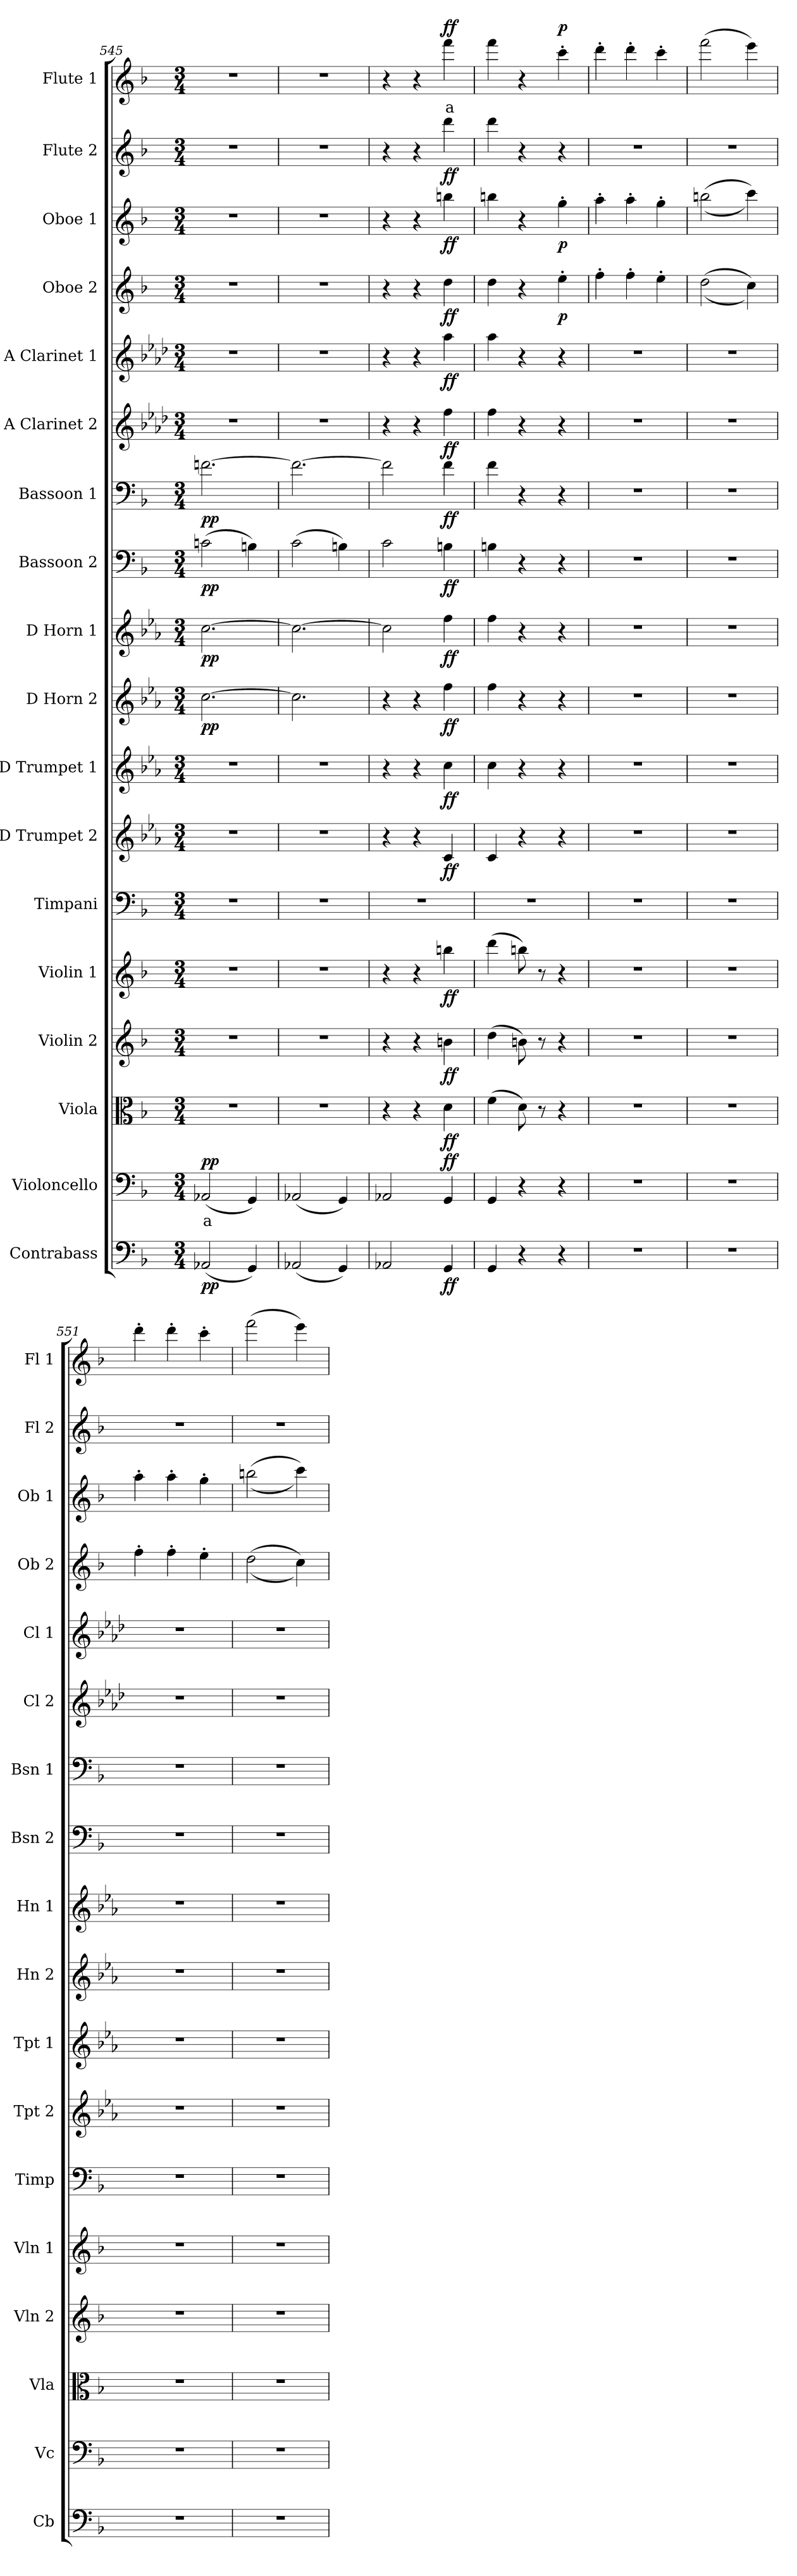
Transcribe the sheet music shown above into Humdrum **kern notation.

**kern	**dynam	**kern	**text	**dynam	**kern	**dynam	**kern	**dynam	**kern	**dynam	**kern	**kern	**dynam	**kern	**dynam	**kern	**dynam	**kern	**dynam	**kern	**dynam	**kern	**dynam	**kern	**dynam	**kern	**dynam	**kern	**dynam	**kern	**dynam	**kern	**dynam	**kern	**text	**dynam
*part18	*part18	*part17	*part17	*part17	*part16	*part16	*part15	*part15	*part14	*part14	*part13	*part12	*part12	*part11	*part11	*part10	*part10	*part9	*part9	*part8	*part8	*part7	*part7	*part6	*part6	*part5	*part5	*part4	*part4	*part3	*part3	*part2	*part2	*part1	*part1	*part1
*staff18	*staff18	*staff17	*staff17	*staff17	*staff16	*staff16	*staff15	*staff15	*staff14	*staff14	*staff13	*staff12	*staff12	*staff11	*staff11	*staff10	*staff10	*staff9	*staff9	*staff8	*staff8	*staff7	*staff7	*staff6	*staff6	*staff5	*staff5	*staff4	*staff4	*staff3	*staff3	*staff2	*staff2	*staff1	*staff1	*staff1
*I"Contrabass	*	*I"Violoncello	*	*	*I"Viola	*	*I"Violin 2	*	*I"Violin 1	*	*I"Timpani	*I"D Trumpet 2	*	*I"D Trumpet 1	*	*I"D Horn 2	*	*I"D Horn 1	*	*I"Bassoon 2	*	*I"Bassoon 1	*	*I"A Clarinet 2	*	*I"A Clarinet 1	*	*I"Oboe 2	*	*I"Oboe 1	*	*I"Flute 2	*	*I"Flute 1	*	*
*I'Cb	*	*I'Vc	*	*	*I'Vla	*	*I'Vln 2	*	*I'Vln 1	*	*I'Timp	*I'Tpt 2	*	*I'Tpt 1	*	*I'Hn 2	*	*I'Hn 1	*	*I'Bsn 2	*	*I'Bsn 1	*	*I'Cl 2	*	*I'Cl 1	*	*I'Ob 2	*	*I'Ob 1	*	*I'Fl 2	*	*I'Fl 1	*	*
*clefF4	*	*clefF4	*	*	*clefC3	*	*clefG2	*	*clefG2	*	*clefF4	*clefG2	*	*clefG2	*	*clefG2	*	*clefG2	*	*clefF4	*	*clefF4	*	*clefG2	*	*clefG2	*	*clefG2	*	*clefG2	*	*clefG2	*	*clefG2	*	*
*ITrd7c12	*	*	*	*	*	*	*	*	*	*	*	*ITrd-1c-2	*	*ITrd-1c-2	*	*ITrd6c10	*	*ITrd6c10	*	*	*	*	*	*ITrd2c3	*	*ITrd2c3	*	*	*	*	*	*	*	*	*	*
*k[b-]	*	*k[b-]	*	*	*k[b-]	*	*k[b-]	*	*k[b-]	*	*k[b-]	*k[b-]	*	*k[b-]	*	*k[b-]	*	*k[b-]	*	*k[b-]	*	*k[b-]	*	*k[b-]	*	*k[b-]	*	*k[b-]	*	*k[b-]	*	*k[b-]	*	*k[b-]	*	*
*M3/4	*	*M3/4	*	*	*M3/4	*	*M3/4	*	*M3/4	*	*M3/4	*M3/4	*	*M3/4	*	*M3/4	*	*M3/4	*	*M3/4	*	*M3/4	*	*M3/4	*	*M3/4	*	*M3/4	*	*M3/4	*	*M3/4	*	*M3/4	*	*
=545	=545	=545	=545	=545	=545	=545	=545	=545	=545	=545	=545	=545	=545	=545	=545	=545	=545	=545	=545	=545	=545	=545	=545	=545	=545	=545	=545	=545	=545	=545	=545	=545	=545	=545	=545	=545
!	!LO:DY:b	!	!LO:LY:b:color=#FF0000	!LO:DY:b	!	!	!	!	!	!	!	!	!	!	!	!	!LO:DY:b	!	!LO:DY:b	!	!LO:DY:b	!	!LO:DY:b	!	!	!	!	!	!	!	!	!	!	!	!	!
(2AAA-X/	pp	(2AA-X/	a	pp	2.r	.	2.r	.	2.r	.	2.r	2.r	.	2.r	.	[2.d\	pp	[2.d\	pp	(2cn\	pp	[2.fn\	pp	2.r	.	2.r	.	2.r	.	2.r	.	2.r	.	2.r	.	.
4GGG/)	.	4GG/)	.	.	.	.	.	.	.	.	.	.	.	.	.	.	.	.	.	4Bn\)	.	.	.	.	.	.	.	.	.	.	.	.	.	.	.	.
=546	=546	=546	=546	=546	=546	=546	=546	=546	=546	=546	=546	=546	=546	=546	=546	=546	=546	=546	=546	=546	=546	=546	=546	=546	=546	=546	=546	=546	=546	=546	=546	=546	=546	=546	=546	=546
(2AAA-X/	.	(2AA-X/	.	.	2.r	.	2.r	.	2.r	.	2.r	2.r	.	2.r	.	2.d\]	.	2.d\_	.	(2c\	.	2.f\_	.	2.r	.	2.r	.	2.r	.	2.r	.	2.r	.	2.r	.	.
4GGG/)	.	4GG/)	.	.	.	.	.	.	.	.	.	.	.	.	.	.	.	.	.	4Bn\)	.	.	.	.	.	.	.	.	.	.	.	.	.	.	.	.
=547	=547	=547	=547	=547	=547	=547	=547	=547	=547	=547	=547	=547	=547	=547	=547	=547	=547	=547	=547	=547	=547	=547	=547	=547	=547	=547	=547	=547	=547	=547	=547	=547	=547	=547	=547	=547
2AAA-X/	.	2AA-X/	.	.	4r	.	4r	.	4r	.	2.r	4r	.	4r	.	4r	.	2d\]	.	2c\	.	2f\]	.	4r	.	4r	.	4r	.	4r	.	4r	.	4r	.	.
.	.	.	.	.	4r	.	4r	.	4r	.	.	4r	.	4r	.	4r	.	.	.	.	.	.	.	4r	.	4r	.	4r	.	4r	.	4r	.	4r	.	.
!	!LO:DY:b	!	!	!LO:DY:b	!	!LO:DY:b	!	!LO:DY:b	!	!LO:DY:b	!	!	!LO:DY:b	!	!LO:DY:b	!	!LO:DY:b	!	!LO:DY:b	!	!LO:DY:b	!	!LO:DY:b	!	!LO:DY:b	!	!LO:DY:b	!	!LO:DY:b	!	!LO:DY:b	!	!LO:DY:b	!	!LO:LY:b:color=#FF0000	!LO:DY:b
4GGG/	ff	4GG/	.	ff	4d\	ff	4bn\	ff	4bbn\	ff	.	4d/	ff	4dd\	ff	4g\	ff	4g\	ff	4Bn\	ff	4f\	ff	4dd\	ff	4ff\	ff	4dd\	ff	4bbn\	ff	4ddd\	ff	4fff\	a	ff
=548	=548	=548	=548	=548	=548	=548	=548	=548	=548	=548	=548	=548	=548	=548	=548	=548	=548	=548	=548	=548	=548	=548	=548	=548	=548	=548	=548	=548	=548	=548	=548	=548	=548	=548	=548	=548
4GGG/	.	4GG/	.	.	(4f\	.	(4dd\	.	(4ddd\	.	2.r	4d/	.	4dd\	.	4g\	.	4g\	.	4Bn\	.	4f\	.	4dd\	.	4ff\	.	4dd\	.	4bbn\	.	4ddd\	.	4fff\	.	.
4r	.	4r	.	.	8d\)	.	8bn\)	.	8bbn\)	.	.	4r	.	4r	.	4r	.	4r	.	4r	.	4r	.	4r	.	4r	.	4r	.	4r	.	4r	.	4r	.	.
.	.	.	.	.	8r	.	8r	.	8r	.	.	.	.	.	.	.	.	.	.	.	.	.	.	.	.	.	.	.	.	.	.	.	.	.	.	.
!	!	!	!	!	!	!	!	!	!	!	!	!	!	!	!	!	!	!	!	!	!	!	!	!	!	!	!	!	!LO:DY:b	!	!LO:DY:b	!	!	!	!	!LO:DY:b
4r	.	4r	.	.	4r	.	4r	.	4r	.	.	4r	.	4r	.	4r	.	4r	.	4r	.	4r	.	4r	.	4r	.	4ee'\	p	4gg'\	p	4r	.	4ccc'\	.	p
!!LO:PB:g=z
=549	=549	=549	=549	=549	=549	=549	=549	=549	=549	=549	=549	=549	=549	=549	=549	=549	=549	=549	=549	=549	=549	=549	=549	=549	=549	=549	=549	=549	=549	=549	=549	=549	=549	=549	=549	=549
2.r	.	2.r	.	.	2.r	.	2.r	.	2.r	.	2.r	2.r	.	2.r	.	2.r	.	2.r	.	2.r	.	2.r	.	2.r	.	2.r	.	4ff'\	.	4aa'\	.	2.r	.	4ddd'\	.	.
.	.	.	.	.	.	.	.	.	.	.	.	.	.	.	.	.	.	.	.	.	.	.	.	.	.	.	.	4ff'\	.	4aa'\	.	.	.	4ddd'\	.	.
.	.	.	.	.	.	.	.	.	.	.	.	.	.	.	.	.	.	.	.	.	.	.	.	.	.	.	.	4ee'\	.	4gg'\	.	.	.	4ccc'\	.	.
=550	=550	=550	=550	=550	=550	=550	=550	=550	=550	=550	=550	=550	=550	=550	=550	=550	=550	=550	=550	=550	=550	=550	=550	=550	=550	=550	=550	=550	=550	=550	=550	=550	=550	=550	=550	=550
2.r	.	2.r	.	.	2.r	.	2.r	.	2.r	.	2.r	2.r	.	2.r	.	2.r	.	2.r	.	2.r	.	2.r	.	2.r	.	2.r	.	((2dd\	.	((2bbn\	.	2.r	.	(2fff\	.	.
.	.	.	.	.	.	.	.	.	.	.	.	.	.	.	.	.	.	.	.	.	.	.	.	.	.	.	.	4cc\))	.	4ccc\))	.	.	.	4eee\)	.	.
=551	=551	=551	=551	=551	=551	=551	=551	=551	=551	=551	=551	=551	=551	=551	=551	=551	=551	=551	=551	=551	=551	=551	=551	=551	=551	=551	=551	=551	=551	=551	=551	=551	=551	=551	=551	=551
2.r	.	2.r	.	.	2.r	.	2.r	.	2.r	.	2.r	2.r	.	2.r	.	2.r	.	2.r	.	2.r	.	2.r	.	2.r	.	2.r	.	4ff'\	.	4aa'\	.	2.r	.	4ddd'\	.	.
.	.	.	.	.	.	.	.	.	.	.	.	.	.	.	.	.	.	.	.	.	.	.	.	.	.	.	.	4ff'\	.	4aa'\	.	.	.	4ddd'\	.	.
.	.	.	.	.	.	.	.	.	.	.	.	.	.	.	.	.	.	.	.	.	.	.	.	.	.	.	.	4ee'\	.	4gg'\	.	.	.	4ccc'\	.	.
=552	=552	=552	=552	=552	=552	=552	=552	=552	=552	=552	=552	=552	=552	=552	=552	=552	=552	=552	=552	=552	=552	=552	=552	=552	=552	=552	=552	=552	=552	=552	=552	=552	=552	=552	=552	=552
2.r	.	2.r	.	.	2.r	.	2.r	.	2.r	.	2.r	2.r	.	2.r	.	2.r	.	2.r	.	2.r	.	2.r	.	2.r	.	2.r	.	((2dd\	.	((2bbn\	.	2.r	.	(2fff\	.	.
.	.	.	.	.	.	.	.	.	.	.	.	.	.	.	.	.	.	.	.	.	.	.	.	.	.	.	.	4cc\))	.	4ccc\))	.	.	.	4eee\)	.	.
=	=	=	=	=	=	=	=	=	=	=	=	=	=	=	=	=	=	=	=	=	=	=	=	=	=	=	=	=	=	=	=	=	=	=	=	=
*-	*-	*-	*-	*-	*-	*-	*-	*-	*-	*-	*-	*-	*-	*-	*-	*-	*-	*-	*-	*-	*-	*-	*-	*-	*-	*-	*-	*-	*-	*-	*-	*-	*-	*-	*-	*-
